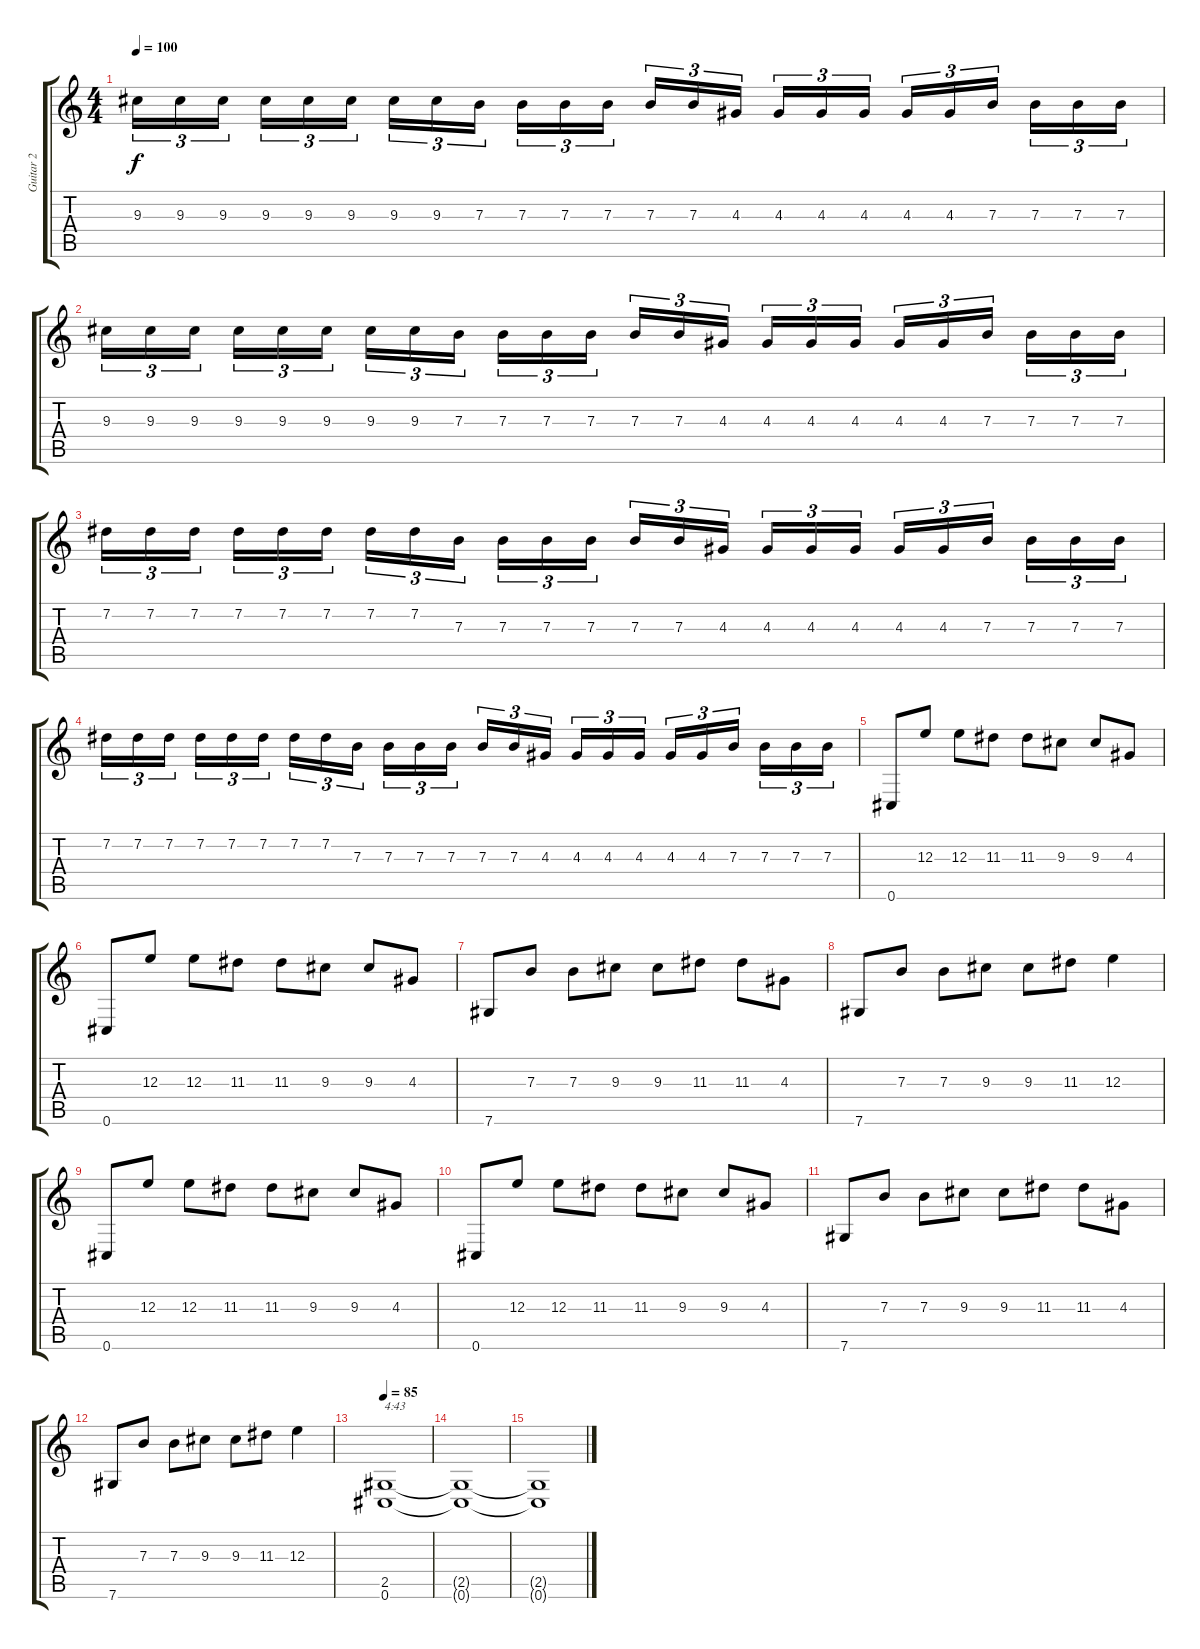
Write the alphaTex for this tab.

\track ("Guitar 2" "Guitar 2") {instrument distortionguitar}
\staff {score tabs}
\tuning (Db4 Ab3 E3 B2 Gb2 Db2) {hide}
\ts (4 4)
\tempo 100
\clef g2
\ks c
9.3.16{tu (3 2) dy f} 9.3.16{tu (3 2)} 9.3.16{tu (3 2)} 9.3.16{tu (3 2)} 9.3.16{tu (3 2)} 9.3.16{tu (3 2)} 9.3.16{tu (3 2)} 9.3.16{tu (3 2)} 7.3.16{tu (3 2)} 7.3.16{tu (3 2)} 7.3.16{tu (3 2)} 7.3.16{tu (3 2)} 7.3.16{tu (3 2)} 7.3.16{tu (3 2)} 4.3.16{tu (3 2)} 4.3.16{tu (3 2)} 4.3.16{tu (3 2)} 4.3.16{tu (3 2)} 4.3.16{tu (3 2)} 4.3.16{tu (3 2)} 7.3.16{tu (3 2)} 7.3.16{tu (3 2)} 7.3.16{tu (3 2)} 7.3.16{tu (3 2)} |
9.3.16{tu (3 2)} 9.3.16{tu (3 2)} 9.3.16{tu (3 2)} 9.3.16{tu (3 2)} 9.3.16{tu (3 2)} 9.3.16{tu (3 2)} 9.3.16{tu (3 2)} 9.3.16{tu (3 2)} 7.3.16{tu (3 2)} 7.3.16{tu (3 2)} 7.3.16{tu (3 2)} 7.3.16{tu (3 2)} 7.3.16{tu (3 2)} 7.3.16{tu (3 2)} 4.3.16{tu (3 2)} 4.3.16{tu (3 2)} 4.3.16{tu (3 2)} 4.3.16{tu (3 2)} 4.3.16{tu (3 2)} 4.3.16{tu (3 2)} 7.3.16{tu (3 2)} 7.3.16{tu (3 2)} 7.3.16{tu (3 2)} 7.3.16{tu (3 2)} |
7.2.16{tu (3 2)} 7.2.16{tu (3 2)} 7.2.16{tu (3 2)} 7.2.16{tu (3 2)} 7.2.16{tu (3 2)} 7.2.16{tu (3 2)} 7.2.16{tu (3 2)} 7.2.16{tu (3 2)} 7.3.16{tu (3 2)} 7.3.16{tu (3 2)} 7.3.16{tu (3 2)} 7.3.16{tu (3 2)} 7.3.16{tu (3 2)} 7.3.16{tu (3 2)} 4.3.16{tu (3 2)} 4.3.16{tu (3 2)} 4.3.16{tu (3 2)} 4.3.16{tu (3 2)} 4.3.16{tu (3 2)} 4.3.16{tu (3 2)} 7.3.16{tu (3 2)} 7.3.16{tu (3 2)} 7.3.16{tu (3 2)} 7.3.16{tu (3 2)} |
7.2.16{tu (3 2)} 7.2.16{tu (3 2)} 7.2.16{tu (3 2)} 7.2.16{tu (3 2)} 7.2.16{tu (3 2)} 7.2.16{tu (3 2)} 7.2.16{tu (3 2)} 7.2.16{tu (3 2)} 7.3.16{tu (3 2)} 7.3.16{tu (3 2)} 7.3.16{tu (3 2)} 7.3.16{tu (3 2)} 7.3.16{tu (3 2)} 7.3.16{tu (3 2)} 4.3.16{tu (3 2)} 4.3.16{tu (3 2)} 4.3.16{tu (3 2)} 4.3.16{tu (3 2)} 4.3.16{tu (3 2)} 4.3.16{tu (3 2)} 7.3.16{tu (3 2)} 7.3.16{tu (3 2)} 7.3.16{tu (3 2)} 7.3.16{tu (3 2)} |
0.6.8 12.3.8 12.3.8 11.3.8 11.3.8 9.3.8 9.3.8 4.3.8 |
0.6.8 12.3.8 12.3.8 11.3.8 11.3.8 9.3.8 9.3.8 4.3.8 |
7.6.8 7.3.8 7.3.8 9.3.8 9.3.8 11.3.8 11.3.8 4.3.8 |
7.6.8 7.3.8 7.3.8 9.3.8 9.3.8 11.3.8 12.3.4 |
0.6.8 12.3.8 12.3.8 11.3.8 11.3.8 9.3.8 9.3.8 4.3.8 |
0.6.8 12.3.8 12.3.8 11.3.8 11.3.8 9.3.8 9.3.8 4.3.8 |
7.6.8 7.3.8 7.3.8 9.3.8 9.3.8 11.3.8 11.3.8 4.3.8 |
7.6.8 7.3.8 7.3.8 9.3.8 9.3.8 11.3.8 12.3.4 |
\tempo 85
(2.5 0.6).1{txt "4:43"} |
(2.5{t} 0.6{t}).1 |
(2.5{t} 0.6{t}).1
